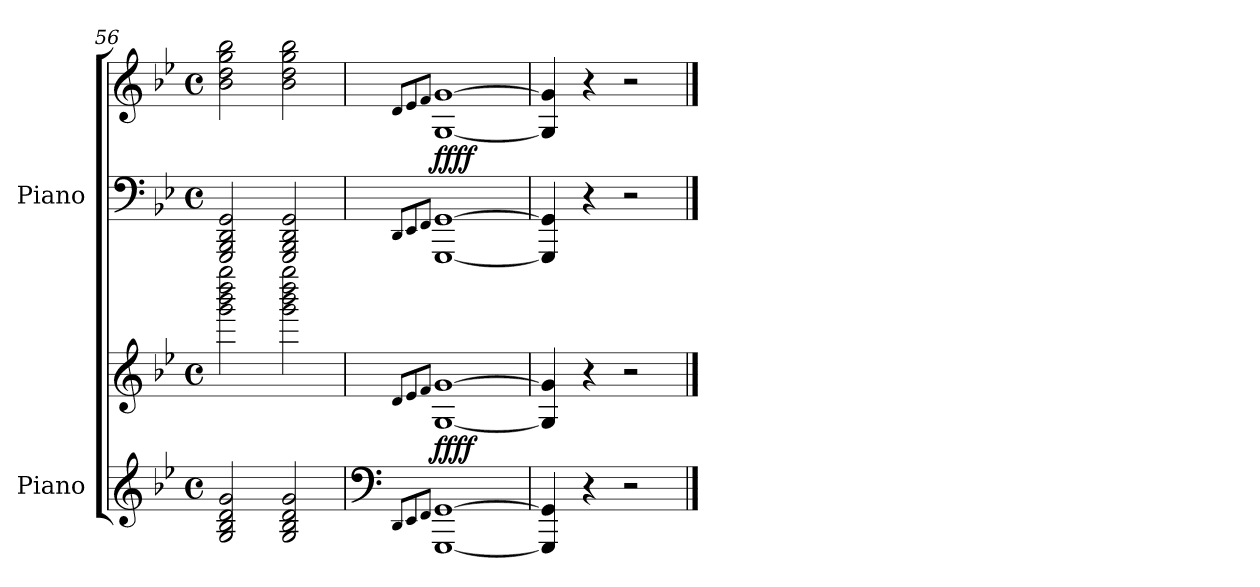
**kern	**kern	**dynam	**kern	**kern	**dynam
*part2	*part2	*part2	*part1	*part1	*part1
*staff4	*staff3	*staff3/4	*staff2	*staff1	*staff1/2
*I"Piano	*	*	*I"Piano	*	*
*I'Pno.	*	*	*I'Pno.	*	*
*clefG2	*clefG2	*	*clefF4	*clefG2	*
*k[b-e-]	*k[b-e-]	*	*k[b-e-]	*k[b-e-]	*
*M4/4	*M4/4	*	*M4/4	*M4/4	*
*met(c)	*met(c)	*	*met(c)	*met(c)	*
=56	=56	=56	=56	=56	=56
2G/ 2B-/ 2d/ 2g/	2ggg\ 2bbb-\ 2dddd\ 2gggg\	.	2GGG/ 2BBB-/ 2DD/ 2GG/	2b-\ 2dd\ 2gg\ 2bb-\	.
2G/ 2B-/ 2d/ 2g/	2ggg\ 2bbb-\ 2dddd\ 2gggg\	.	2GGG/ 2BBB-/ 2DD/ 2GG/	2b-\ 2dd\ 2gg\ 2bb-\	.
=57	=57	=57	=57	=57	=57
*clefF4	*	*	*	*	*
8qDD/L	8qd/L	.	8qDD/L	8qd/L	.
8qEE-/	8qe-/	.	8qEE-/	8qe-/	.
8qFF/J	8qf/J	.	8qFF/J	8qf/J	.
!	!	!LO:DY:a=2	!	!	!LO:DY:a=2
[1GGG [1GG	[1G [1g	ffff	[1GGG [1GG	[1G [1g	ffff
=58	=58	=58	=58	=58	=58
4GGG/] 4GG/]	4G/] 4g/]	.	4GGG/] 4GG/]	4G/] 4g/]	.
4r	4r	.	4r	4r	.
2r	2r	.	2r	2r	.
==	==	==	==	==	==
*-	*-	*-	*-	*-	*-
